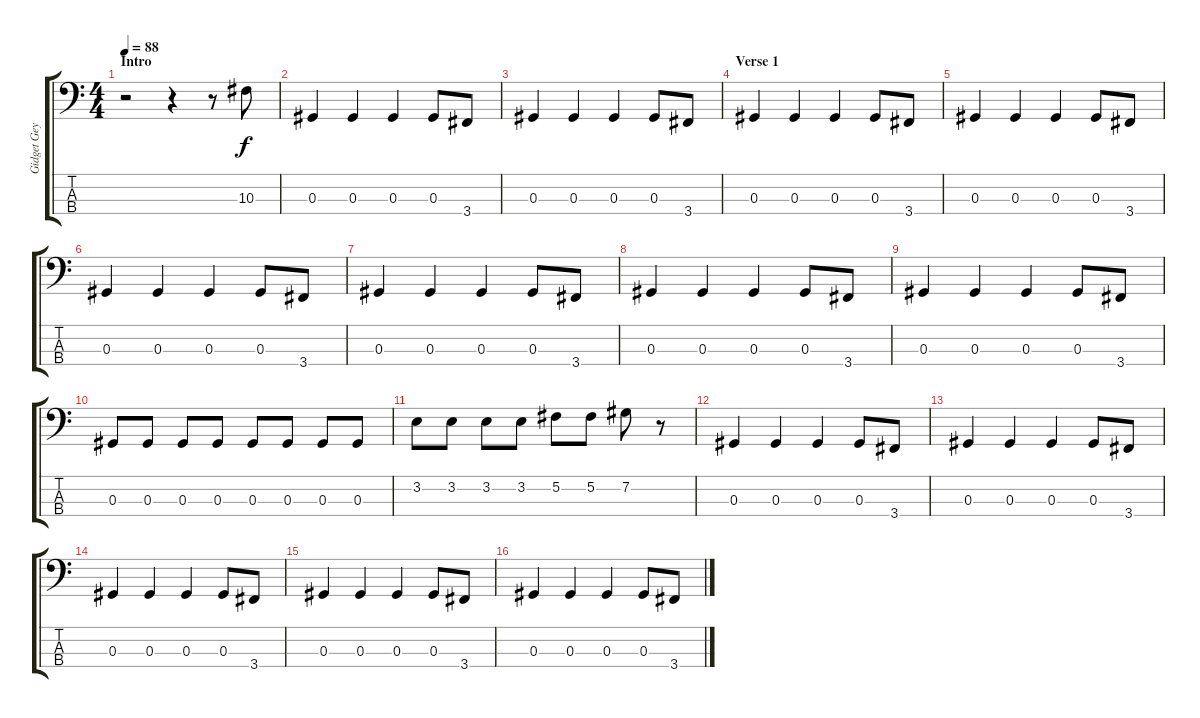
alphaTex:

\track ("Gidget Geyne (Bass)" "Gidget Gey") {instrument electricbasspick}
\staff {score tabs}
\tuning (Gb2 Db2 Ab1 Eb1) {hide}
\ts (4 4)
\section ("" "Intro")
\tempo 88
\clef f4
\ks c
r.2{dy f instrument electricbasspick} r.4 r.8 10.3.8 |
0.3.4 0.3.4 0.3.4 0.3.8 3.4.8 |
0.3.4 0.3.4 0.3.4 0.3.8 3.4.8 |
\section ("" "Verse 1")
0.3.4 0.3.4 0.3.4 0.3.8 3.4.8 |
0.3.4 0.3.4 0.3.4 0.3.8 3.4.8 |
0.3.4 0.3.4 0.3.4 0.3.8 3.4.8 |
0.3.4 0.3.4 0.3.4 0.3.8 3.4.8 |
0.3.4 0.3.4 0.3.4 0.3.8 3.4.8 |
0.3.4 0.3.4 0.3.4 0.3.8 3.4.8 |
0.3.8 0.3.8 0.3.8 0.3.8 0.3.8 0.3.8 0.3.8 0.3.8 |
3.2.8 3.2.8 3.2.8 3.2.8 5.2.8 5.2.8 7.2.8 r.8 |
0.3.4 0.3.4 0.3.4 0.3.8 3.4.8 |
0.3.4 0.3.4 0.3.4 0.3.8 3.4.8 |
0.3.4 0.3.4 0.3.4 0.3.8 3.4.8 |
0.3.4 0.3.4 0.3.4 0.3.8 3.4.8 |
0.3.4 0.3.4 0.3.4 0.3.8 3.4.8
